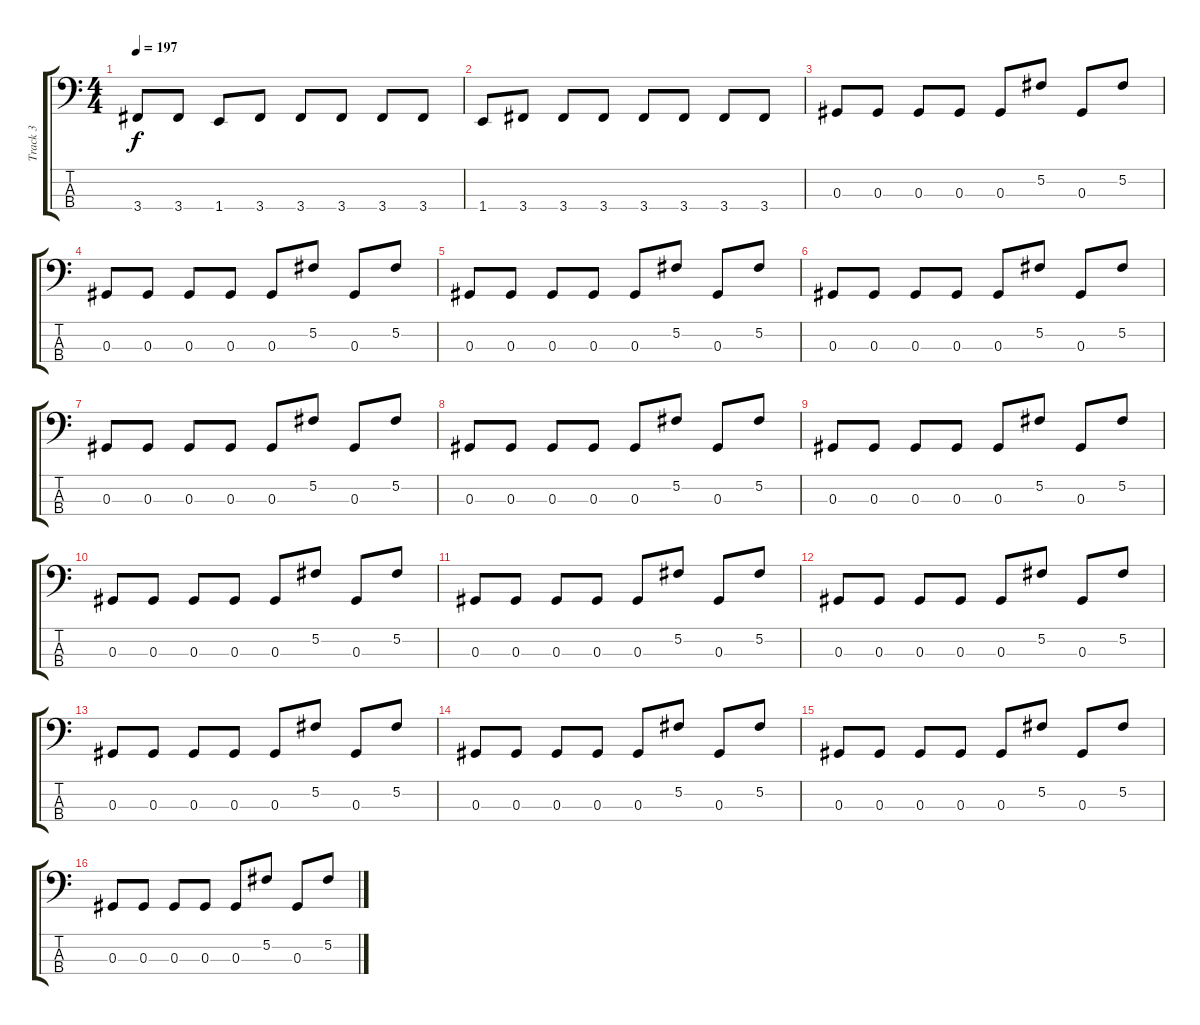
\track ("Track 3" "Track 3") {instrument electricbassfinger}
\staff {score tabs}
\tuning (Gb2 Db2 Ab1 Eb1) {hide}
\ts (4 4)
\tempo 197
\clef f4
\ks c
3.4.8{dy f} 3.4.8 1.4.8 3.4.8 3.4.8 3.4.8 3.4.8 3.4.8 |
1.4.8 3.4.8 3.4.8 3.4.8 3.4.8 3.4.8 3.4.8 3.4.8 |
0.3.8 0.3.8 0.3.8 0.3.8 0.3.8 5.2.8 0.3.8 5.2.8 |
0.3.8 0.3.8 0.3.8 0.3.8 0.3.8 5.2.8 0.3.8 5.2.8 |
0.3.8 0.3.8 0.3.8 0.3.8 0.3.8 5.2.8 0.3.8 5.2.8 |
0.3.8 0.3.8 0.3.8 0.3.8 0.3.8 5.2.8 0.3.8 5.2.8 |
0.3.8 0.3.8 0.3.8 0.3.8 0.3.8 5.2.8 0.3.8 5.2.8 |
0.3.8 0.3.8 0.3.8 0.3.8 0.3.8 5.2.8 0.3.8 5.2.8 |
0.3.8 0.3.8 0.3.8 0.3.8 0.3.8 5.2.8 0.3.8 5.2.8 |
0.3.8 0.3.8 0.3.8 0.3.8 0.3.8 5.2.8 0.3.8 5.2.8 |
0.3.8 0.3.8 0.3.8 0.3.8 0.3.8 5.2.8 0.3.8 5.2.8 |
0.3.8 0.3.8 0.3.8 0.3.8 0.3.8 5.2.8 0.3.8 5.2.8 |
0.3.8 0.3.8 0.3.8 0.3.8 0.3.8 5.2.8 0.3.8 5.2.8 |
0.3.8 0.3.8 0.3.8 0.3.8 0.3.8 5.2.8 0.3.8 5.2.8 |
0.3.8 0.3.8 0.3.8 0.3.8 0.3.8 5.2.8 0.3.8 5.2.8 |
0.3.8 0.3.8 0.3.8 0.3.8 0.3.8 5.2.8 0.3.8 5.2.8
